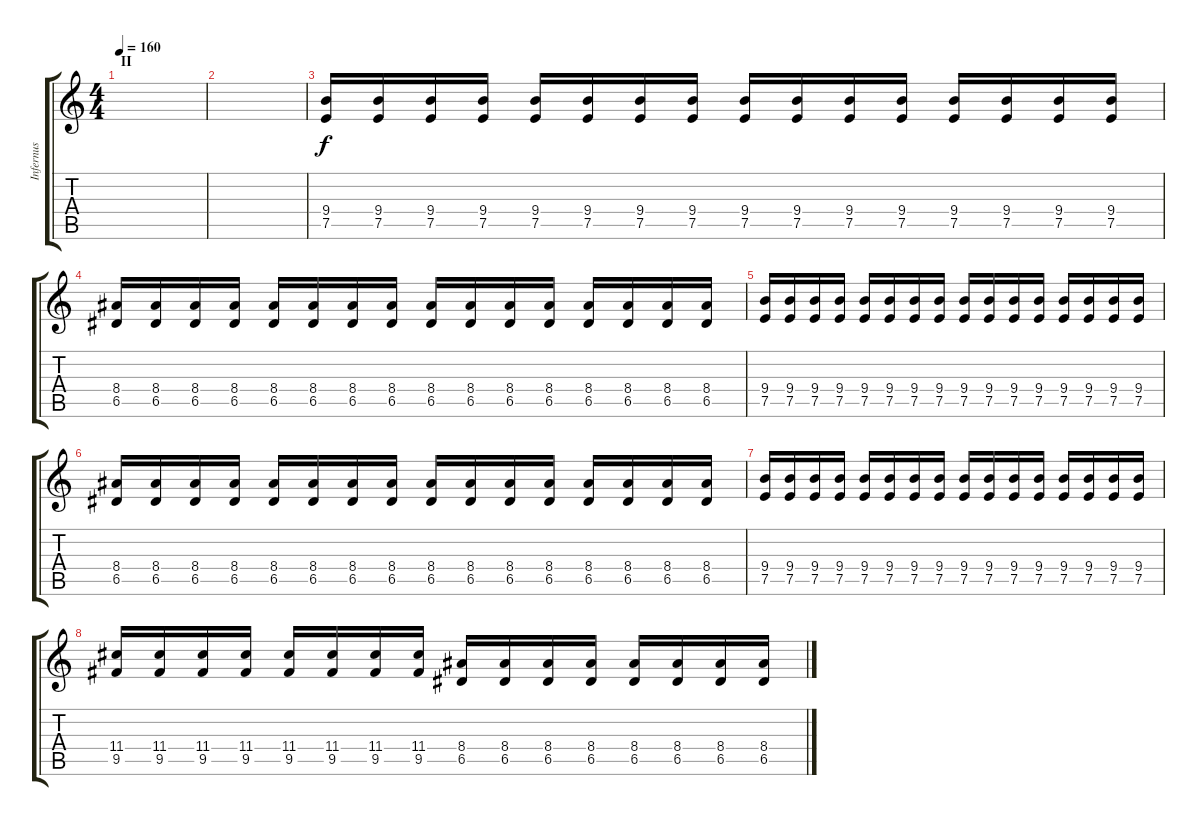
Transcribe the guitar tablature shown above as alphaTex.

\track ("Infernus" "Infernus") {instrument distortionguitar}
\staff {score tabs}
\tuning (E4 B3 G3 D3 A2 E2) {hide}
\ts (4 4)
\section ("" "II")
\tempo 160
\clef g2
\ks c
|
|
(9.4 7.5).16 (9.4 7.5).16 (9.4 7.5).16 (9.4 7.5).16 (9.4 7.5).16 (9.4 7.5).16 (9.4 7.5).16 (9.4 7.5).16 (9.4 7.5).16 (9.4 7.5).16 (9.4 7.5).16 (9.4 7.5).16 (9.4 7.5).16 (9.4 7.5).16 (9.4 7.5).16 (9.4 7.5).16 |
(8.4 6.5).16 (8.4 6.5).16 (8.4 6.5).16 (8.4 6.5).16 (8.4 6.5).16 (8.4 6.5).16 (8.4 6.5).16 (8.4 6.5).16 (8.4 6.5).16 (8.4 6.5).16 (8.4 6.5).16 (8.4 6.5).16 (8.4 6.5).16 (8.4 6.5).16 (8.4 6.5).16 (8.4 6.5).16 |
(9.4 7.5).16 (9.4 7.5).16 (9.4 7.5).16 (9.4 7.5).16 (9.4 7.5).16 (9.4 7.5).16 (9.4 7.5).16 (9.4 7.5).16 (9.4 7.5).16 (9.4 7.5).16 (9.4 7.5).16 (9.4 7.5).16 (9.4 7.5).16 (9.4 7.5).16 (9.4 7.5).16 (9.4 7.5).16 |
(8.4 6.5).16 (8.4 6.5).16 (8.4 6.5).16 (8.4 6.5).16 (8.4 6.5).16 (8.4 6.5).16 (8.4 6.5).16 (8.4 6.5).16 (8.4 6.5).16 (8.4 6.5).16 (8.4 6.5).16 (8.4 6.5).16 (8.4 6.5).16 (8.4 6.5).16 (8.4 6.5).16 (8.4 6.5).16 |
(9.4 7.5).16 (9.4 7.5).16 (9.4 7.5).16 (9.4 7.5).16 (9.4 7.5).16 (9.4 7.5).16 (9.4 7.5).16 (9.4 7.5).16 (9.4 7.5).16 (9.4 7.5).16 (9.4 7.5).16 (9.4 7.5).16 (9.4 7.5).16 (9.4 7.5).16 (9.4 7.5).16 (9.4 7.5).16 |
(11.4 9.5).16 (11.4 9.5).16 (11.4 9.5).16 (11.4 9.5).16 (11.4 9.5).16 (11.4 9.5).16 (11.4 9.5).16 (11.4 9.5).16 (8.4 6.5).16 (8.4 6.5).16 (8.4 6.5).16 (8.4 6.5).16 (8.4 6.5).16 (8.4 6.5).16 (8.4 6.5).16 (8.4 6.5).16
